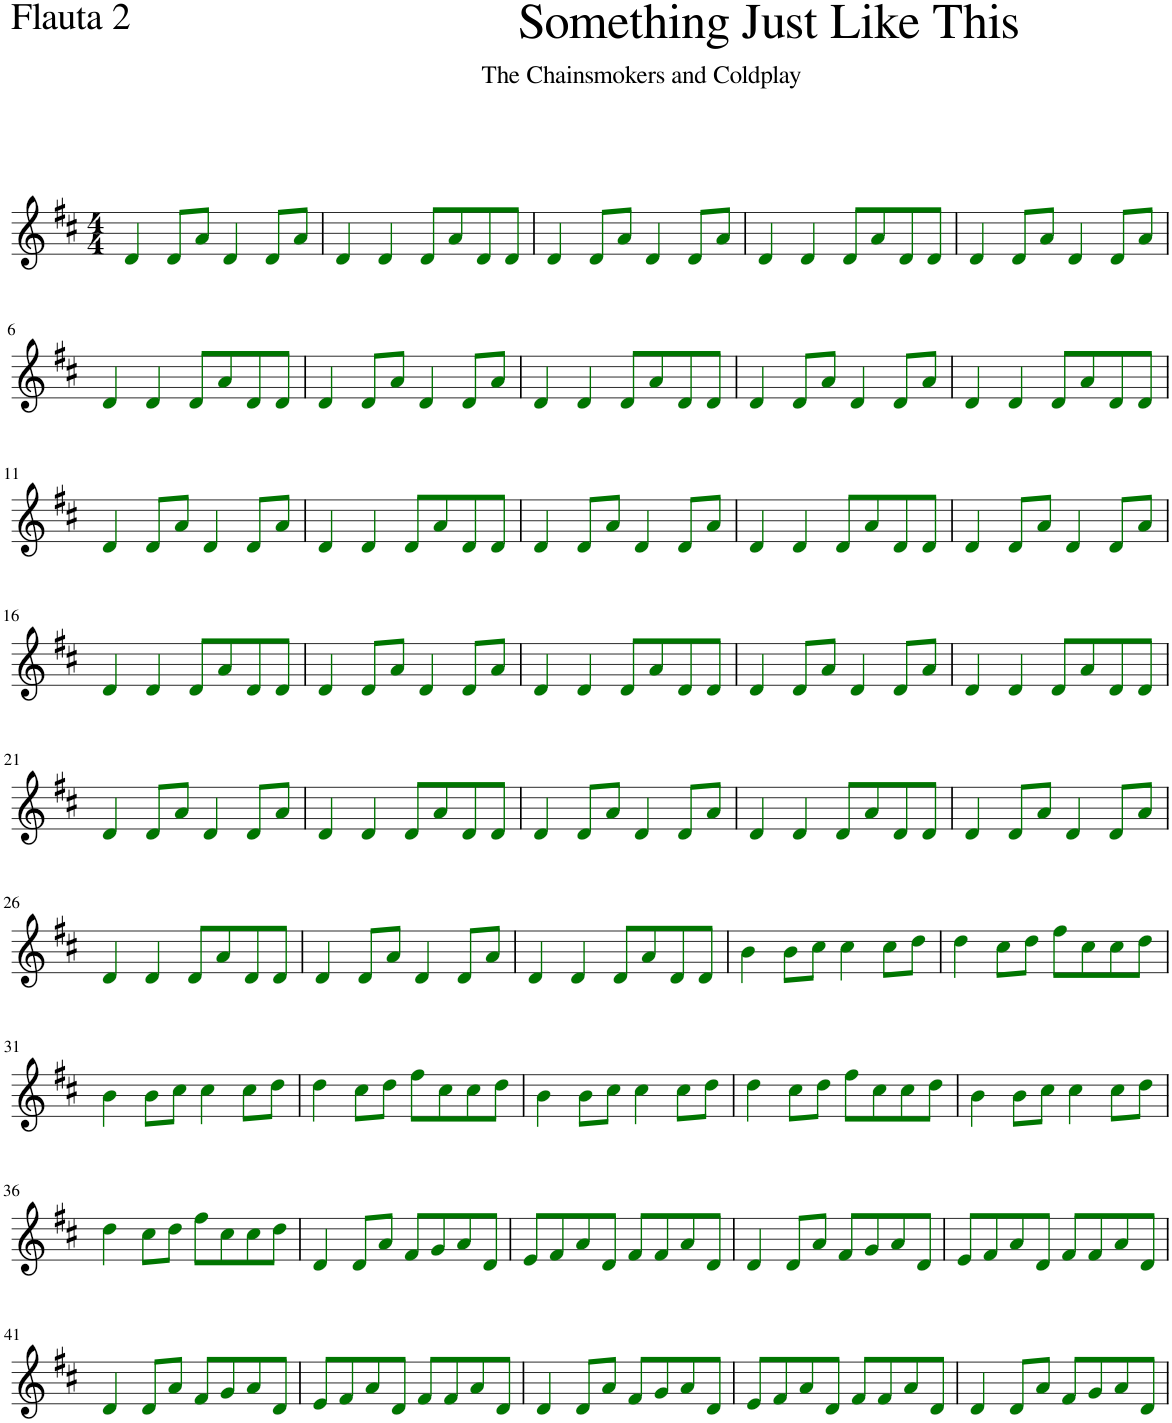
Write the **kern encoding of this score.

**kern
*part1
*staff1
*I"Flauta 2
*I'Fl. 2
*clefG2
*k[f#c#]
*M4/4
=1
4di/
8di/L
8ai/J
4di/
8di/L
8ai/J
=2
4di/
4di/
8di/L
8ai/
8di/
8di/J
=3
4di/
8di/L
8ai/J
4di/
8di/L
8ai/J
=4
4di/
4di/
8di/L
8ai/
8di/
8di/J
=5
4di/
8di/L
8ai/J
4di/
8di/L
8ai/J
!!LO:LB:g=z
=6
4di/
4di/
8di/L
8ai/
8di/
8di/J
=7
4di/
8di/L
8ai/J
4di/
8di/L
8ai/J
=8
4di/
4di/
8di/L
8ai/
8di/
8di/J
=9
4di/
8di/L
8ai/J
4di/
8di/L
8ai/J
=10
4di/
4di/
8di/L
8ai/
8di/
8di/J
!!LO:LB:g=z
=11
4di/
8di/L
8ai/J
4di/
8di/L
8ai/J
=12
4di/
4di/
8di/L
8ai/
8di/
8di/J
=13
4di/
8di/L
8ai/J
4di/
8di/L
8ai/J
=14
4di/
4di/
8di/L
8ai/
8di/
8di/J
=15
4di/
8di/L
8ai/J
4di/
8di/L
8ai/J
!!LO:LB:g=z
=16
4di/
4di/
8di/L
8ai/
8di/
8di/J
=17
4di/
8di/L
8ai/J
4di/
8di/L
8ai/J
=18
4di/
4di/
8di/L
8ai/
8di/
8di/J
=19
4di/
8di/L
8ai/J
4di/
8di/L
8ai/J
=20
4di/
4di/
8di/L
8ai/
8di/
8di/J
!!LO:LB:g=z
=21
4di/
8di/L
8ai/J
4di/
8di/L
8ai/J
=22
4di/
4di/
8di/L
8ai/
8di/
8di/J
=23
4di/
8di/L
8ai/J
4di/
8di/L
8ai/J
=24
4di/
4di/
8di/L
8ai/
8di/
8di/J
=25
4di/
8di/L
8ai/J
4di/
8di/L
8ai/J
!!LO:LB:g=z
=26
4di/
4di/
8di/L
8ai/
8di/
8di/J
=27
4di/
8di/L
8ai/J
4di/
8di/L
8ai/J
=28
4di/
4di/
8di/L
8ai/
8di/
8di/J
=29
4bi\
8bi\L
8cc#i\J
4cc#i\
8cc#i\L
8ddi\J
=30
4ddi\
8cc#i\L
8ddi\J
8ff#i\L
8cc#i\
8cc#i\
8ddi\J
!!LO:LB:g=z
=31
4bi\
8bi\L
8cc#i\J
4cc#i\
8cc#i\L
8ddi\J
=32
4ddi\
8cc#i\L
8ddi\J
8ff#i\L
8cc#i\
8cc#i\
8ddi\J
=33
4bi\
8bi\L
8cc#i\J
4cc#i\
8cc#i\L
8ddi\J
=34
4ddi\
8cc#i\L
8ddi\J
8ff#i\L
8cc#i\
8cc#i\
8ddi\J
=35
4bi\
8bi\L
8cc#i\J
4cc#i\
8cc#i\L
8ddi\J
!!LO:LB:g=z
=36
4ddi\
8cc#i\L
8ddi\J
8ff#i\L
8cc#i\
8cc#i\
8ddi\J
=37
4di/
8di/L
8ai/J
8f#i/L
8gi/
8ai/
8di/J
=38
8ei/L
8f#i/
8ai/
8di/J
8f#i/L
8f#i/
8ai/
8di/J
=39
4di/
8di/L
8ai/J
8f#i/L
8gi/
8ai/
8di/J
=40
8ei/L
8f#i/
8ai/
8di/J
8f#i/L
8f#i/
8ai/
8di/J
!!LO:LB:g=z
=41
4di/
8di/L
8ai/J
8f#i/L
8gi/
8ai/
8di/J
=42
8ei/L
8f#i/
8ai/
8di/J
8f#i/L
8f#i/
8ai/
8di/J
=43
4di/
8di/L
8ai/J
8f#i/L
8gi/
8ai/
8di/J
=44
8ei/L
8f#i/
8ai/
8di/J
8f#i/L
8f#i/
8ai/
8di/J
=45
4di/
8di/L
8ai/J
8f#i/L
8gi/
8ai/
8di/J
=
*-
